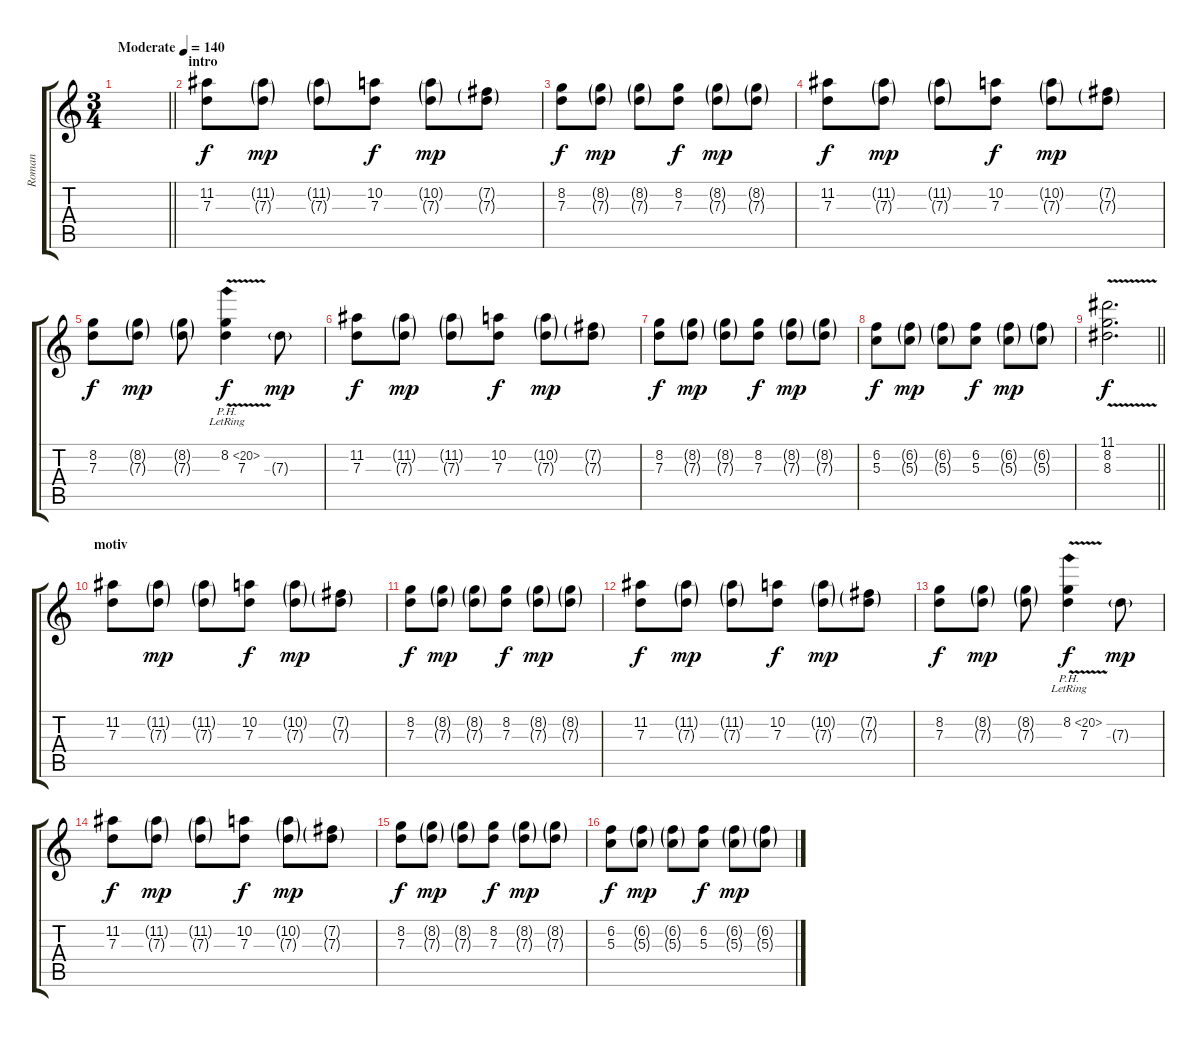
\track ("Roman" "Roman") {instrument distortionguitar}
\staff {score tabs}
\tuning (E4 B3 G3 D3 A2 E2) {hide}
\ts (3 4)
\tempo (140 "Moderate")
\clef g2
\barLineRight lightlight
\ks c
|
\section ("" "intro")
(11.2 7.3).8 (11.2{g} 7.3{g}).8{dy mp} (11.2{g} 7.3{g}).8 (10.2 7.3).8{dy f} (10.2{g} 7.3{g}).8{dy mp} (7.2{g} 7.3{g}).8 |
(8.2 7.3).8{dy f} (8.2{g} 7.3{g}).8{dy mp} (8.2{g} 7.3{g}).8 (8.2 7.3).8{dy f} (8.2{g} 7.3{g}).8{dy mp} (8.2{g} 7.3{g}).8 |
(11.2 7.3).8{dy f} (11.2{g} 7.3{g}).8{dy mp} (11.2{g} 7.3{g}).8 (10.2 7.3).8{dy f} (10.2{g} 7.3{g}).8{dy mp} (7.2{g} 7.3{g}).8 |
(8.2 7.3).8{dy f} (8.2{g} 7.3{g}).8{dy mp} (8.2{g} 7.3{g}).8 (8.2{ph 12 v lr} 7.3).4{dy f} 7.3{g}.8{dy mp} |
(11.2 7.3).8{dy f} (11.2{g} 7.3{g}).8{dy mp} (11.2{g} 7.3{g}).8 (10.2 7.3).8{dy f} (10.2{g} 7.3{g}).8{dy mp} (7.2{g} 7.3{g}).8 |
(8.2 7.3).8{dy f} (8.2{g} 7.3{g}).8{dy mp} (8.2{g} 7.3{g}).8 (8.2 7.3).8{dy f} (8.2{g} 7.3{g}).8{dy mp} (8.2{g} 7.3{g}).8 |
(6.2 5.3).8{dy f} (6.2{g} 5.3{g}).8{dy mp} (6.2{g} 5.3{g}).8 (6.2 5.3).8{dy f} (6.2{g} 5.3{g}).8{dy mp} (6.2{g} 5.3{g}).8 |
\barLineRight lightlight
(11.1{v} 8.2{v} 8.3{v}).2{d dy f} |
\section ("" "motiv")
(11.2 7.3).8 (11.2{g} 7.3{g}).8{dy mp} (11.2{g} 7.3{g}).8 (10.2 7.3).8{dy f} (10.2{g} 7.3{g}).8{dy mp} (7.2{g} 7.3{g}).8 |
(8.2 7.3).8{dy f} (8.2{g} 7.3{g}).8{dy mp} (8.2{g} 7.3{g}).8 (8.2 7.3).8{dy f} (8.2{g} 7.3{g}).8{dy mp} (8.2{g} 7.3{g}).8 |
(11.2 7.3).8{dy f} (11.2{g} 7.3{g}).8{dy mp} (11.2{g} 7.3{g}).8 (10.2 7.3).8{dy f} (10.2{g} 7.3{g}).8{dy mp} (7.2{g} 7.3{g}).8 |
(8.2 7.3).8{dy f} (8.2{g} 7.3{g}).8{dy mp} (8.2{g} 7.3{g}).8 (8.2{ph 12 v lr} 7.3).4{dy f} 7.3{g}.8{dy mp} |
(11.2 7.3).8{dy f} (11.2{g} 7.3{g}).8{dy mp} (11.2{g} 7.3{g}).8 (10.2 7.3).8{dy f} (10.2{g} 7.3{g}).8{dy mp} (7.2{g} 7.3{g}).8 |
(8.2 7.3).8{dy f} (8.2{g} 7.3{g}).8{dy mp} (8.2{g} 7.3{g}).8 (8.2 7.3).8{dy f} (8.2{g} 7.3{g}).8{dy mp} (8.2{g} 7.3{g}).8 |
(6.2 5.3).8{dy f} (6.2{g} 5.3{g}).8{dy mp} (6.2{g} 5.3{g}).8 (6.2 5.3).8{dy f} (6.2{g} 5.3{g}).8{dy mp} (6.2{g} 5.3{g}).8
